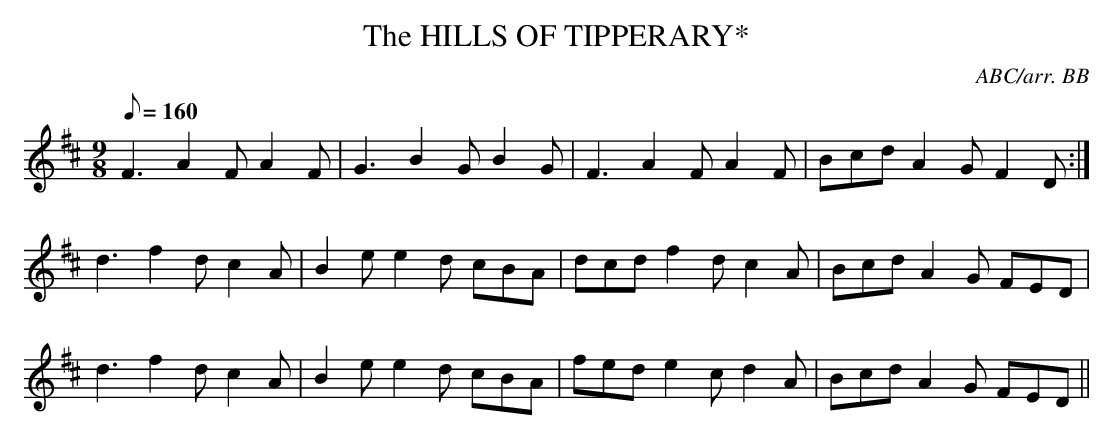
X:1
T:The HILLS OF TIPPERARY*
C:ABC/arr. BB
L:1/8
M:9/8
Q:160
K:D
F3 A2F A2F|G3 B2G B2G|F3 A2F A2F|Bcd A2G F2D :|
d3 f2d c2A|B2e e2d cBA|dcd f2d c2A|Bcd A2G FED|
d3 f2d c2A|B2e e2d cBA|fed e2c d2A|Bcd A2G FED||
